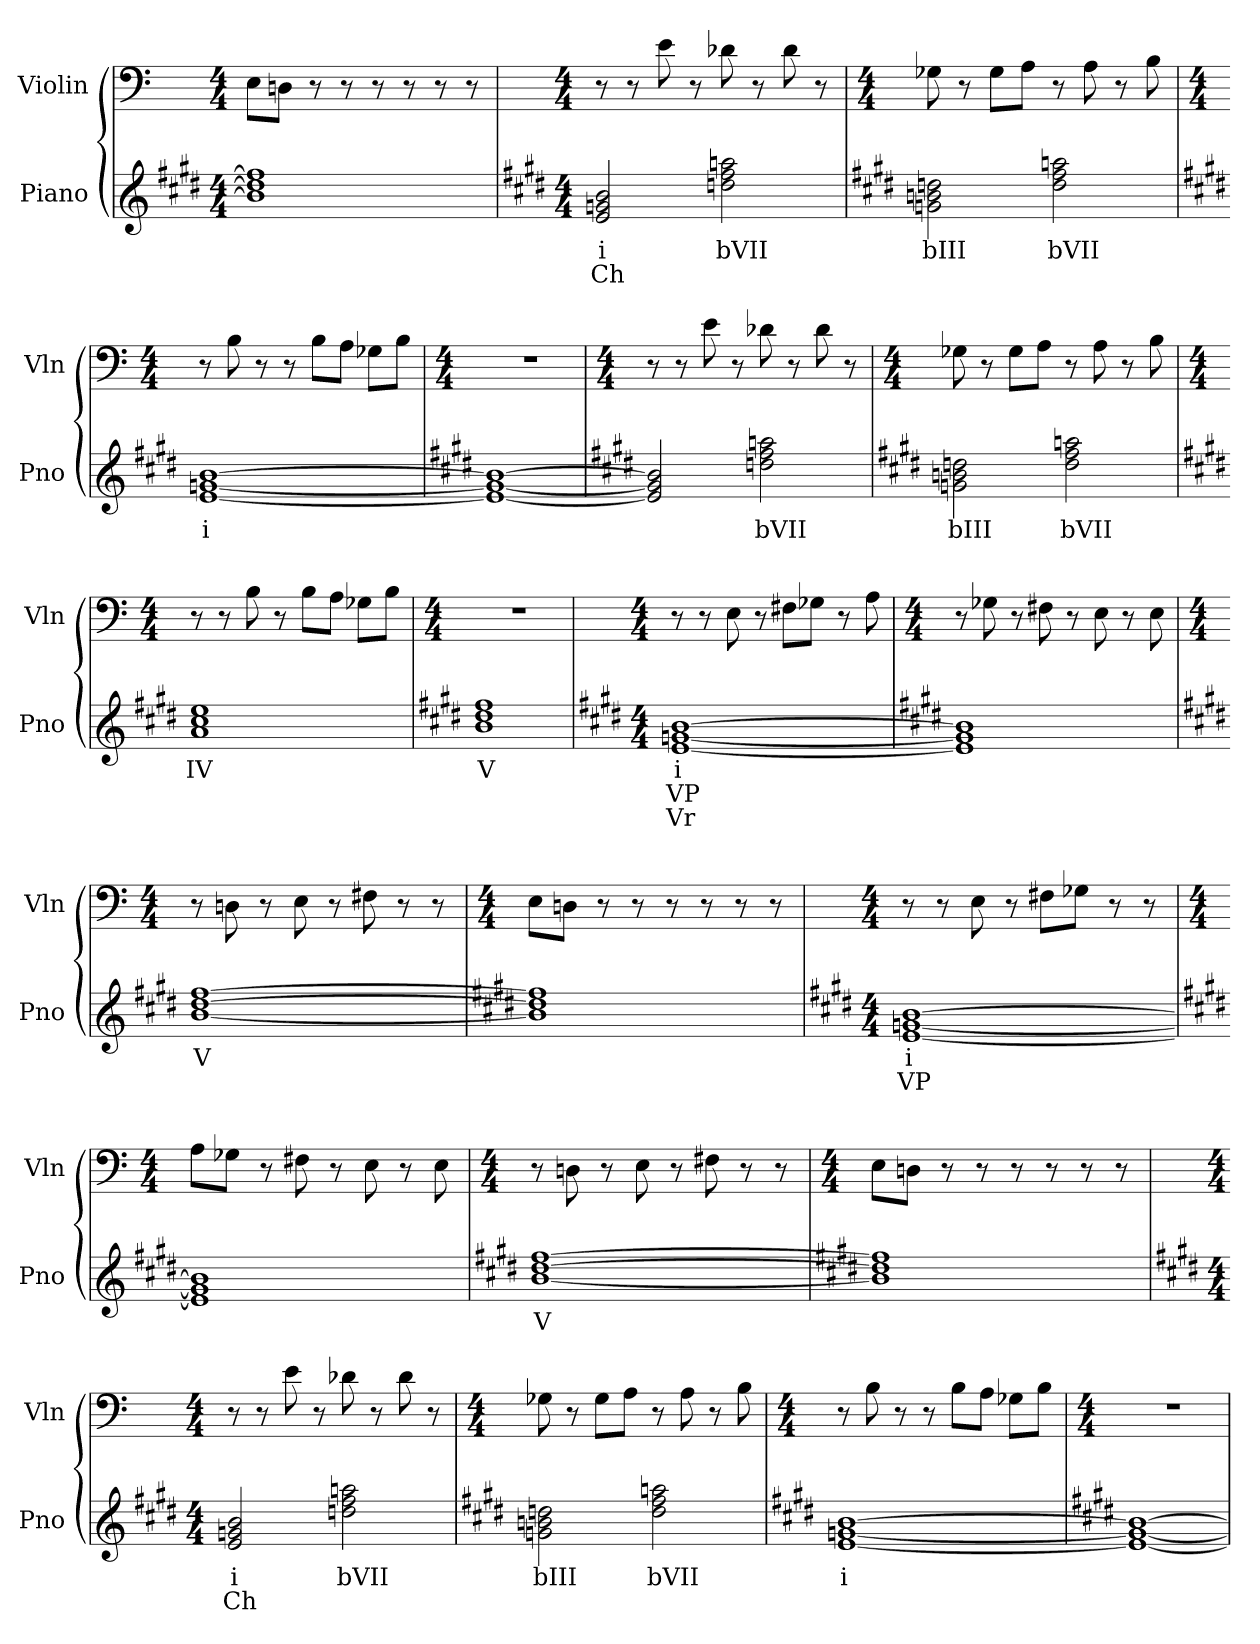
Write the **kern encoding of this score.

**kern	**text	**text	**text	**kern
*part2	*part2	*part2	*part2	*part1
*staff2	*staff2	*staff2	*staff2	*staff1
*I"Piano	*	*	*	*I"Violin
*I'Pno	*	*	*	*I'Vln
*k[f#c#g#d#]	*	*	*	*
*E:	*	*	*	*
*M4/4	*	*	*	*M4/4
=	=	=	=	=
1b] 1dd#] 1ff#]	.	.	.	8EL
.	.	.	.	8DnJ
.	.	.	.	8r
.	.	.	.	8r
.	.	.	.	8r
.	.	.	.	8r
.	.	.	.	8r
.	.	.	.	8r
=	=	=	=	=
*k[f#c#g#d#]	*	*	*	*
*E:	*	*	*	*
*M4/4	*	*	*	*M4/4
2e 2gn 2b	i	Ch	.	8r
.	.	.	.	8r
.	.	.	.	8e
.	.	.	.	8r
2ddn 2ff# 2aan	bVII	.	.	8d-X
.	.	.	.	8r
.	.	.	.	8d-
.	.	.	.	8r
=	=	=	=	=
*k[f#c#g#d#]	*	*	*	*
*E:	*	*	*	*
*	*	*	*	*M4/4
2gn 2bn 2ddn	bIII	.	.	8G-X
.	.	.	.	8r
.	.	.	.	8G-L
.	.	.	.	8AJ
2dd 2ff# 2aan	bVII	.	.	8r
.	.	.	.	8A
.	.	.	.	8r
.	.	.	.	8B
=	=	=	=	=
*k[f#c#g#d#]	*	*	*	*
*E:	*	*	*	*
*	*	*	*	*M4/4
[1e [1gn [1b	i	.	.	8r
.	.	.	.	8B
.	.	.	.	8r
.	.	.	.	8r
.	.	.	.	8BL
.	.	.	.	8AJ
.	.	.	.	8G-XL
.	.	.	.	8BJ
=	=	=	=	=
*k[f#c#g#d#]	*	*	*	*
*E:	*	*	*	*
*	*	*	*	*M4/4
1e_ 1gn_ 1b_	.	.	.	1r
=	=	=	=	=
*k[f#c#g#d#]	*	*	*	*
*E:	*	*	*	*
*	*	*	*	*M4/4
2e] 2gn] 2b]	.	.	.	8r
.	.	.	.	8r
.	.	.	.	8e
.	.	.	.	8r
2ddn 2ff# 2aan	bVII	.	.	8d-X
.	.	.	.	8r
.	.	.	.	8d-
.	.	.	.	8r
=	=	=	=	=
*k[f#c#g#d#]	*	*	*	*
*E:	*	*	*	*
*	*	*	*	*M4/4
2gn 2bn 2ddn	bIII	.	.	8G-X
.	.	.	.	8r
.	.	.	.	8G-L
.	.	.	.	8AJ
2dd 2ff# 2aan	bVII	.	.	8r
.	.	.	.	8A
.	.	.	.	8r
.	.	.	.	8B
=	=	=	=	=
*k[f#c#g#d#]	*	*	*	*
*E:	*	*	*	*
*	*	*	*	*M4/4
1a 1cc# 1ee	IV	.	.	8r
.	.	.	.	8r
.	.	.	.	8B
.	.	.	.	8r
.	.	.	.	8BL
.	.	.	.	8AJ
.	.	.	.	8G-XL
.	.	.	.	8BJ
=	=	=	=	=
*k[f#c#g#d#]	*	*	*	*
*E:	*	*	*	*
*	*	*	*	*M4/4
1b 1dd# 1ff#	V	.	.	1r
=	=	=	=	=
*k[f#c#g#d#]	*	*	*	*
*E:	*	*	*	*
*M4/4	*	*	*	*M4/4
[1e [1gn [1b	i	VP	Vr	8r
.	.	.	.	8r
.	.	.	.	8E
.	.	.	.	8r
.	.	.	.	8F#XL
.	.	.	.	8G-XJ
.	.	.	.	8r
.	.	.	.	8A
=	=	=	=	=
*k[f#c#g#d#]	*	*	*	*
*E:	*	*	*	*
*	*	*	*	*M4/4
1e] 1gn] 1b]	.	.	.	8r
.	.	.	.	8G-X
.	.	.	.	8r
.	.	.	.	8F#X
.	.	.	.	8r
.	.	.	.	8E
.	.	.	.	8r
.	.	.	.	8E
=	=	=	=	=
*k[f#c#g#d#]	*	*	*	*
*E:	*	*	*	*
*	*	*	*	*M4/4
[1b [1dd# [1ff#	V	.	.	8r
.	.	.	.	8Dn
.	.	.	.	8r
.	.	.	.	8E
.	.	.	.	8r
.	.	.	.	8F#X
.	.	.	.	8r
.	.	.	.	8r
=	=	=	=	=
*k[f#c#g#d#]	*	*	*	*
*E:	*	*	*	*
*	*	*	*	*M4/4
1b] 1dd#] 1ff#]	.	.	.	8EL
.	.	.	.	8DnJ
.	.	.	.	8r
.	.	.	.	8r
.	.	.	.	8r
.	.	.	.	8r
.	.	.	.	8r
.	.	.	.	8r
=	=	=	=	=
*k[f#c#g#d#]	*	*	*	*
*E:	*	*	*	*
*M4/4	*	*	*	*M4/4
[1e [1gn [1b	i	VP	.	8r
.	.	.	.	8r
.	.	.	.	8E
.	.	.	.	8r
.	.	.	.	8F#XL
.	.	.	.	8G-XJ
.	.	.	.	8r
.	.	.	.	8r
=	=	=	=	=
*k[f#c#g#d#]	*	*	*	*
*E:	*	*	*	*
*	*	*	*	*M4/4
1e] 1gn] 1b]	.	.	.	8AL
.	.	.	.	8G-XJ
.	.	.	.	8r
.	.	.	.	8F#X
.	.	.	.	8r
.	.	.	.	8E
.	.	.	.	8r
.	.	.	.	8E
=	=	=	=	=
*k[f#c#g#d#]	*	*	*	*
*E:	*	*	*	*
*	*	*	*	*M4/4
[1b [1dd# [1ff#	V	.	.	8r
.	.	.	.	8Dn
.	.	.	.	8r
.	.	.	.	8E
.	.	.	.	8r
.	.	.	.	8F#X
.	.	.	.	8r
.	.	.	.	8r
=	=	=	=	=
*k[f#c#g#d#]	*	*	*	*
*E:	*	*	*	*
*	*	*	*	*M4/4
1b] 1dd#] 1ff#]	.	.	.	8EL
.	.	.	.	8DnJ
.	.	.	.	8r
.	.	.	.	8r
.	.	.	.	8r
.	.	.	.	8r
.	.	.	.	8r
.	.	.	.	8r
=	=	=	=	=
*k[f#c#g#d#]	*	*	*	*
*E:	*	*	*	*
*M4/4	*	*	*	*M4/4
2e 2gn 2b	i	Ch	.	8r
.	.	.	.	8r
.	.	.	.	8e
.	.	.	.	8r
2ddn 2ff# 2aan	bVII	.	.	8d-X
.	.	.	.	8r
.	.	.	.	8d-
.	.	.	.	8r
=	=	=	=	=
*k[f#c#g#d#]	*	*	*	*
*E:	*	*	*	*
*	*	*	*	*M4/4
2gn 2bn 2ddn	bIII	.	.	8G-X
.	.	.	.	8r
.	.	.	.	8G-L
.	.	.	.	8AJ
2dd 2ff# 2aan	bVII	.	.	8r
.	.	.	.	8A
.	.	.	.	8r
.	.	.	.	8B
=	=	=	=	=
*k[f#c#g#d#]	*	*	*	*
*E:	*	*	*	*
*	*	*	*	*M4/4
[1e [1gn [1b	i	.	.	8r
.	.	.	.	8B
.	.	.	.	8r
.	.	.	.	8r
.	.	.	.	8BL
.	.	.	.	8AJ
.	.	.	.	8G-XL
.	.	.	.	8BJ
=	=	=	=	=
*k[f#c#g#d#]	*	*	*	*
*E:	*	*	*	*
*	*	*	*	*M4/4
1e_ 1gn_ 1b_	.	.	.	1r
=	=	=	=	=
*-	*-	*-	*-	*-
